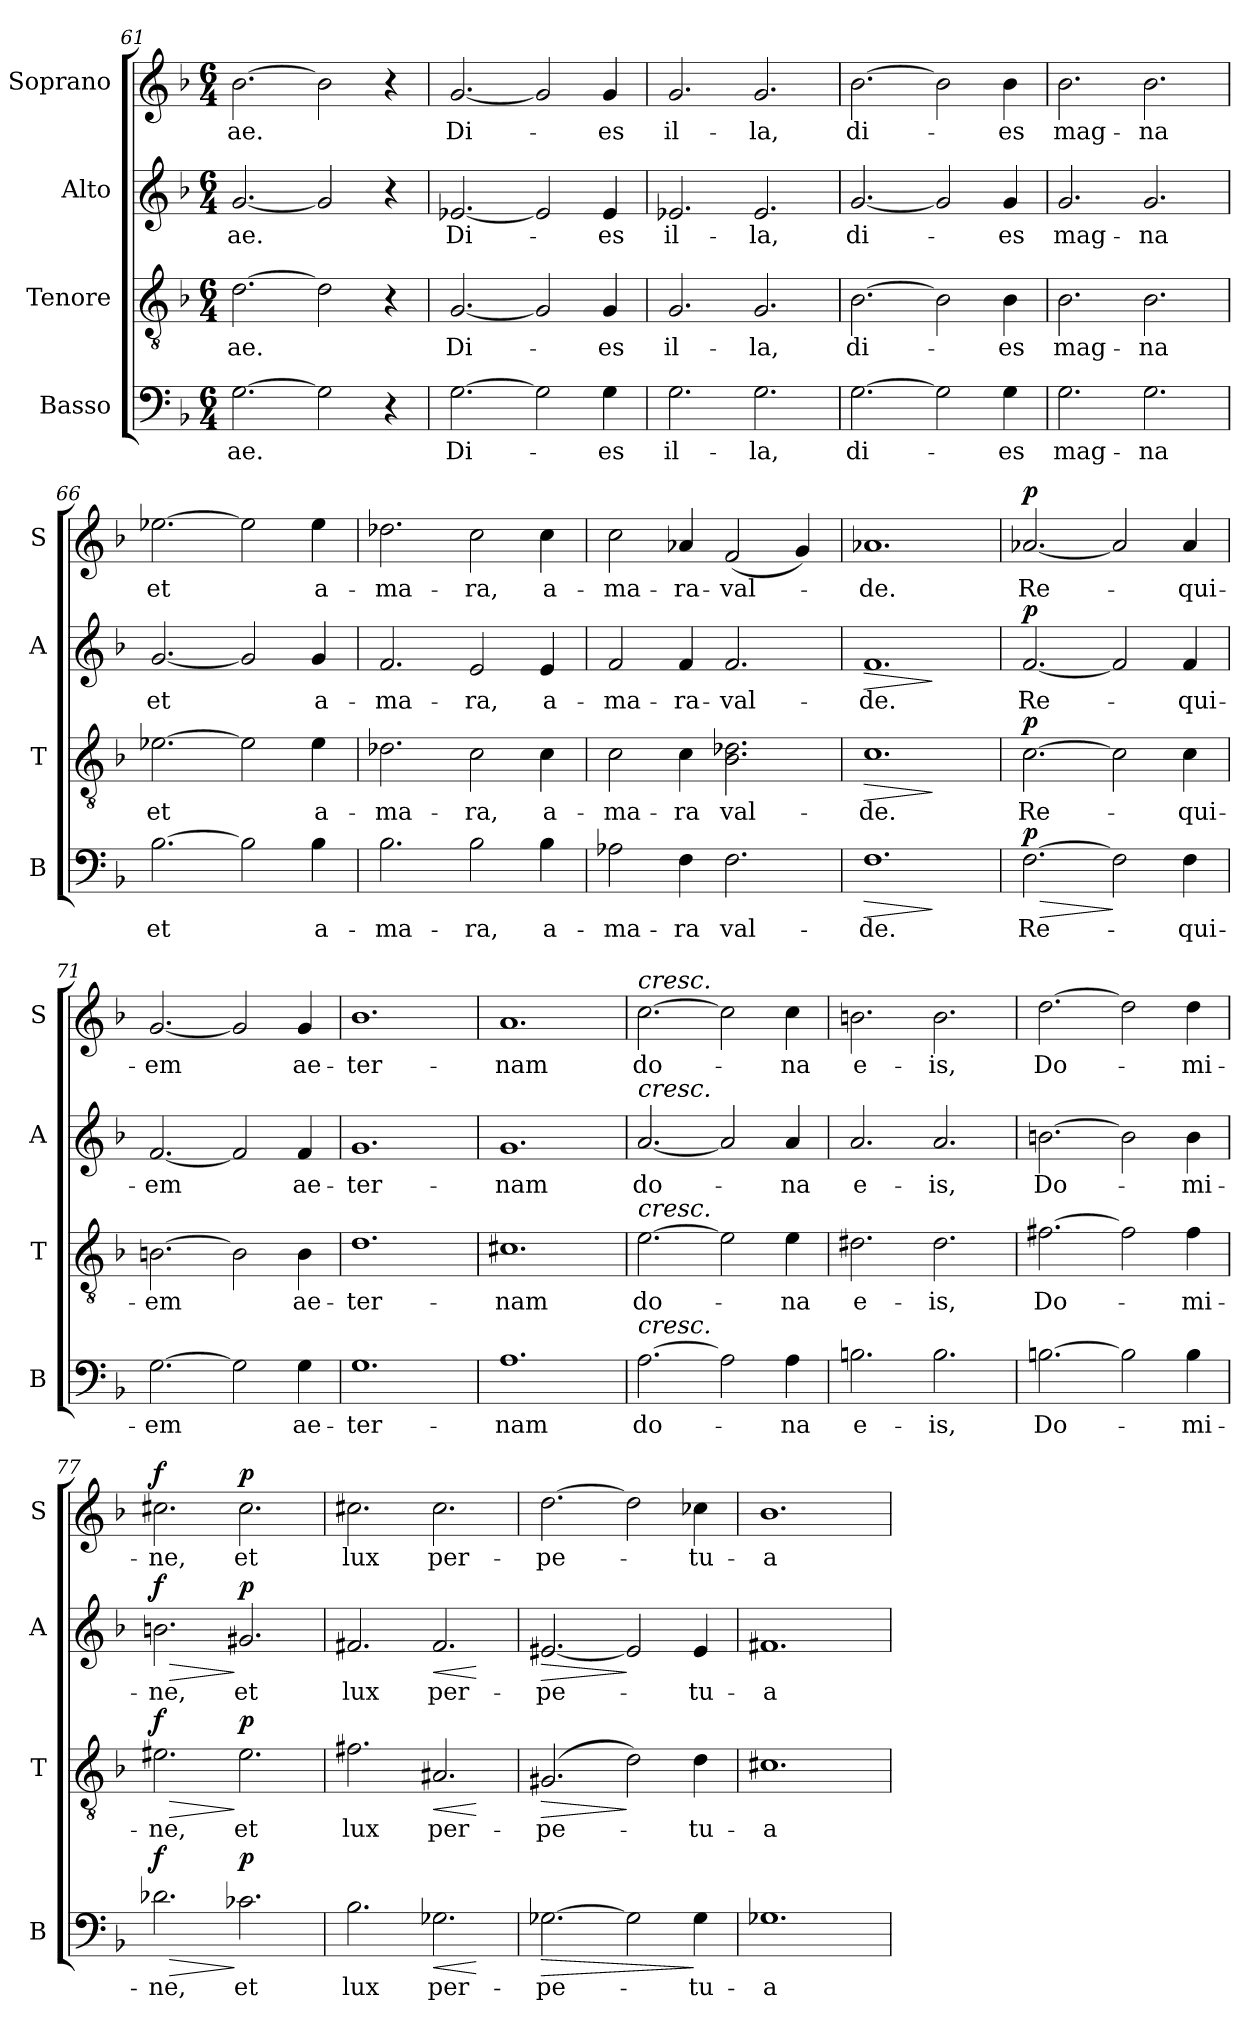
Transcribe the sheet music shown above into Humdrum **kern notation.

**kern	**text	**dynam	**kern	**text	**dynam	**kern	**text	**dynam	**kern	**text	**dynam
*part4	*part4	*part4	*part3	*part3	*part3	*part2	*part2	*part2	*part1	*part1	*part1
*staff4	*staff4	*staff4	*staff3	*staff3	*staff3	*staff2	*staff2	*staff2	*staff1	*staff1	*staff1
*I"Basso	*	*	*I"Tenore	*	*	*I"Alto	*	*	*I"Soprano	*	*
*I'B	*	*	*I'T	*	*	*I'A	*	*	*I'S	*	*
!!LO:LB:g=z
*clefF4	*	*	*clefGv2	*	*	*clefG2	*	*	*clefG2	*	*
*k[b-]	*	*	*k[b-]	*	*	*k[b-]	*	*	*k[b-]	*	*
*d:	*	*	*d:	*	*	*d:	*	*	*d:	*	*
*M6/4	*	*	*M6/4	*	*	*M6/4	*	*	*M6/4	*	*
=61	=61	=61	=61	=61	=61	=61	=61	=61	=61	=61	=61
!	!LO:LY:b	!	!	!LO:LY:b	!	!	!LO:LY:b	!	!	!LO:LY:b	!
[2.G\	-ae.	.	[2.d\	-ae.	.	[2.g/	-ae.	.	[2.b-\	-ae.	.
2G\]	.	.	2d\]	.	.	2g/]	.	.	2b-\]	.	.
4r	.	.	4r	.	.	4r	.	.	4r	.	.
=62	=62	=62	=62	=62	=62	=62	=62	=62	=62	=62	=62
!	!LO:LY:b	!	!	!LO:LY:b	!	!	!LO:LY:b	!	!	!LO:LY:b	!
[2.G\	Di-	.	[2.G/	Di-	.	[2.e-X/	Di-	.	[2.g/	Di-	.
2G\]	.	.	2G/]	.	.	2e-/]	.	.	2g/]	.	.
!	!LO:LY:b	!	!	!LO:LY:b	!	!	!LO:LY:b	!	!	!LO:LY:b	!
4G\	-es	.	4G/	-es	.	4e-/	-es	.	4g/	-es	.
=63	=63	=63	=63	=63	=63	=63	=63	=63	=63	=63	=63
!	!LO:LY:b	!	!	!LO:LY:b	!	!	!LO:LY:b	!	!	!LO:LY:b	!
2.G\	il-	.	2.G/	il-	.	2.e-X/	il-	.	2.g/	il-	.
!	!LO:LY:b	!	!	!LO:LY:b	!	!	!LO:LY:b	!	!	!LO:LY:b	!
2.G\	-la,	.	2.G/	-la,	.	2.e-/	-la,	.	2.g/	-la,	.
=64	=64	=64	=64	=64	=64	=64	=64	=64	=64	=64	=64
!	!LO:LY:b	!	!	!LO:LY:b	!	!	!LO:LY:b	!	!	!LO:LY:b	!
[2.G\	di-	.	[2.B-\	di-	.	[2.g/	di-	.	[2.b-\	di-	.
2G\]	.	.	2B-\]	.	.	2g/]	.	.	2b-\]	.	.
!	!LO:LY:b	!	!	!LO:LY:b	!	!	!LO:LY:b	!	!	!LO:LY:b	!
4G\	-es	.	4B-\	-es	.	4g/	-es	.	4b-\	-es	.
=65	=65	=65	=65	=65	=65	=65	=65	=65	=65	=65	=65
!	!LO:LY:b	!	!	!LO:LY:b	!	!	!LO:LY:b	!	!	!LO:LY:b	!
2.G\	mag-	.	2.B-\	mag-	.	2.g/	mag-	.	2.b-\	mag-	.
!	!LO:LY:b	!	!	!LO:LY:b	!	!	!LO:LY:b	!	!	!LO:LY:b	!
2.G\	-na	.	2.B-\	-na	.	2.g/	-na	.	2.b-\	-na	.
!!LO:LB:g=z
=66	=66	=66	=66	=66	=66	=66	=66	=66	=66	=66	=66
!	!LO:LY:b	!	!	!LO:LY:b	!	!	!LO:LY:b	!	!	!LO:LY:b	!
[2.B-\	et	.	[2.e-X\	et	.	[2.g/	et	.	[2.ee-X\	et	.
2B-\]	.	.	2e-\]	.	.	2g/]	.	.	2ee-\]	.	.
!	!LO:LY:b	!	!	!LO:LY:b	!	!	!LO:LY:b	!	!	!LO:LY:b	!
4B-\	a-	.	4e-\	a-	.	4g/	a-	.	4ee-\	a-	.
=67	=67	=67	=67	=67	=67	=67	=67	=67	=67	=67	=67
!	!LO:LY:b	!	!	!LO:LY:b	!	!	!LO:LY:b	!	!	!LO:LY:b	!
2.B-\	-ma-	.	2.d-X\	-ma-	.	2.f/	-ma-	.	2.dd-X\	-ma-	.
!	!LO:LY:b	!	!	!LO:LY:b	!	!	!LO:LY:b	!	!	!LO:LY:b	!
2B-\	-ra,	.	2c\	-ra,	.	2e/	-ra,	.	2cc\	-ra,	.
!	!LO:LY:b	!	!	!LO:LY:b	!	!	!LO:LY:b	!	!	!LO:LY:b	!
4B-\	a-	.	4c\	a-	.	4e/	a-	.	4cc\	a-	.
=68	=68	=68	=68	=68	=68	=68	=68	=68	=68	=68	=68
!	!LO:LY:b	!	!	!LO:LY:b	!	!	!LO:LY:b	!	!	!LO:LY:b	!
2A-X\	-ma-	.	2c\	-ma-	.	2f/	-ma-	.	2cc\	-ma-	.
!	!LO:LY:b	!	!	!LO:LY:b	!	!	!LO:LY:b	!	!	!LO:LY:b	!
4F\	-ra	.	4c\	-ra	.	4f/	-ra-	.	4a-X/	-ra-	.
!	!LO:LY:b	!	!	!LO:LY:b	!	!	!LO:LY:b	!	!	!LO:LY:b	!
2.F\	val-	.	2.B-\ 2.d-X\	val-	.	2.f/	-val-	.	(<2f/	-val-	.
.	.	.	.	.	.	.	.	.	4g/)	.	.
=69	=69	=69	=69	=69	=69	=69	=69	=69	=69	=69	=69
!	!LO:LY:b	!LO:HP:b	!	!LO:LY:b	!LO:HP:b	!	!LO:LY:b	!LO:HP:b	!	!LO:LY:b	!
1.F	-de.	>	1.c	-de.	>	1.f	-de.	>	1.a-X	-de.	.
.	.	]	.	.	]	.	.	]	.	.	.
=70	=70	=70	=70	=70	=70	=70	=70	=70	=70	=70	=70
!	!LO:LY:b	!LO:HP:b	!	!LO:LY:b	!	!	!LO:LY:b	!	!	!LO:LY:b	!
!	!	!LO:DY:n=1:a	!	!	!LO:DY:a	!	!	!LO:DY:a	!	!	!LO:DY:a
[2.F\	Re-	> p	[2.c\	Re-	p	[2.f/	Re-	p	[2.a-X/	Re-	p
2F\]	.	]	2c\]	.	.	2f/]	.	.	2a-/]	.	.
!	!LO:LY:b	!	!	!LO:LY:b	!	!	!LO:LY:b	!	!	!LO:LY:b	!
4F\	-qui-	.	4c\	-qui-	.	4f/	-qui-	.	4a-/	-qui-	.
!!LO:PB:g=z
=71	=71	=71	=71	=71	=71	=71	=71	=71	=71	=71	=71
!	!LO:LY:b	!	!	!LO:LY:b	!	!	!LO:LY:b	!	!	!LO:LY:b	!
[2.G\	-em	.	[2.Bn\	-em	.	[2.f/	-em	.	[2.g/	-em	.
2G\]	.	.	2B\]	.	.	2f/]	.	.	2g/]	.	.
!	!LO:LY:b	!	!	!LO:LY:b	!	!	!LO:LY:b	!	!	!LO:LY:b	!
4G\	ae-	.	4B\	ae-	.	4f/	ae-	.	4g/	ae-	.
=72	=72	=72	=72	=72	=72	=72	=72	=72	=72	=72	=72
!	!LO:LY:b	!	!	!LO:LY:b	!	!	!LO:LY:b	!	!	!LO:LY:b	!
1.G	-ter-	.	1.d	-ter-	.	1.g	-ter-	.	1.b-	-ter-	.
=73	=73	=73	=73	=73	=73	=73	=73	=73	=73	=73	=73
!	!LO:LY:b	!	!	!LO:LY:b	!	!	!LO:LY:b	!	!	!LO:LY:b	!
1.A	-nam	.	1.c#X	-nam	.	1.g	-nam	.	1.a	-nam	.
=74	=74	=74	=74	=74	=74	=74	=74	=74	=74	=74	=74
!	!	!	!	!	!	!	!	!	!LO:TX:a:i:t=cresc.	!	!
!	!	!	!	!	!	!LO:TX:a:i:t=cresc.	!	!	!	!	!
!	!	!	!LO:TX:a:i:t=cresc.	!	!	!	!	!	!	!	!
!LO:TX:a:i:t=cresc.	!	!	!	!	!	!	!	!	!	!	!
!	!LO:LY:b	!	!	!LO:LY:b	!	!	!LO:LY:b	!	!	!LO:LY:b	!
[2.A\	do-	.	[2.e\	do-	.	[2.a/	do-	.	[2.cc\	do-	.
2A\]	.	.	2e\]	.	.	2a/]	.	.	2cc\]	.	.
!	!LO:LY:b	!	!	!LO:LY:b	!	!	!LO:LY:b	!	!	!LO:LY:b	!
4A\	-na	.	4e\	-na	.	4a/	-na	.	4cc\	-na	.
=75	=75	=75	=75	=75	=75	=75	=75	=75	=75	=75	=75
!	!LO:LY:b	!	!	!LO:LY:b	!	!	!LO:LY:b	!	!	!LO:LY:b	!
2.Bn\	e-	.	2.d#X\	e-	.	2.a/	e-	.	2.bn\	e-	.
!	!LO:LY:b	!	!	!LO:LY:b	!	!	!LO:LY:b	!	!	!LO:LY:b	!
2.B\	-is,	.	2.d#\	-is,	.	2.a/	-is,	.	2.b\	-is,	.
!!LO:LB:g=z
=76	=76	=76	=76	=76	=76	=76	=76	=76	=76	=76	=76
!	!LO:LY:b	!	!	!LO:LY:b	!	!	!LO:LY:b	!	!	!LO:LY:b	!
[2.Bn\	Do-	.	[2.f#X\	Do-	.	[2.bn\	Do-	.	[2.dd\	Do-	.
2B\]	.	.	2f#\]	.	.	2b\]	.	.	2dd\]	.	.
!	!LO:LY:b	!	!	!LO:LY:b	!	!	!LO:LY:b	!	!	!LO:LY:b	!
4B\	-mi-	.	4f#\	-mi-	.	4b\	-mi-	.	4dd\	-mi-	.
=77	=77	=77	=77	=77	=77	=77	=77	=77	=77	=77	=77
!	!LO:LY:b	!LO:HP:b	!	!	!	!	!	!	!	!	!
!	!	!LO:HP:n=1:b	!	!LO:LY:b	!LO:HP:b	!	!LO:LY:b	!LO:HP:b	!	!LO:LY:b	!
!	!	!LO:DY:n=1:a	!	!	!LO:DY:n=1:a	!	!	!LO:DY:n=1:a	!	!	!LO:DY:a
2.d-X\	-ne,	> > f	2.e#X\	-ne,	> f	2.bn\	-ne,	> f	2.cc#X\	-ne,	f
!	!LO:LY:b	!LO:DY:n=2:a	!	!LO:LY:b	!LO:DY:n=2:a	!	!LO:LY:b	!LO:DY:n=2:a	!	!LO:LY:b	!LO:DY:a
2.c-X\	et	] p	2.e#\	et	] p	2.g#X/	et	] p	2.cc#\	et	p
.	.	]	.	.	.	.	.	.	.	.	.
=78	=78	=78	=78	=78	=78	=78	=78	=78	=78	=78	=78
!	!LO:LY:b	!	!	!LO:LY:b	!	!	!LO:LY:b	!	!	!LO:LY:b	!
2.B-\	lux	.	2.f#X\	lux	.	2.f#X/	lux	.	2.cc#X\	lux	.
!	!LO:LY:b	!LO:HP:b	!	!	!	!	!	!	!	!	!
!	!	!LO:HP:n=1:b	!	!LO:LY:b	!LO:HP:b	!	!LO:LY:b	!LO:HP:b	!	!LO:LY:b	!
2.G-X\	per-	< <	2.A#X/	per-	<	2.f#/	per-	<	2.cc#\	per-	.
.	.	[	.	.	[	.	.	[	.	.	.
=79	=79	=79	=79	=79	=79	=79	=79	=79	=79	=79	=79
!	!LO:LY:b	!LO:HP:b	!	!	!	!	!	!	!	!	!
!	!	!LO:HP:n=1:b	!	!LO:LY:b	!LO:HP:b	!	!LO:LY:b	!LO:HP:b	!	!LO:LY:b	!
[2.G-X\	-pe-	> >	(>2.G#X/	-pe-	>	[2.e#X/	-pe-	>	[2.dd\	-pe-	.
2G-\]	.	[	2d\)	.	]	2e#/]	.	]	2dd\]	.	.
!	!LO:LY:b	!	!	!LO:LY:b	!	!	!LO:LY:b	!	!	!LO:LY:b	!
4G-\	-tu-	]	4d\	-tu-	.	4e#/	-tu-	.	4cc-X\	-tu-	.
.	.	]	.	.	.	.	.	.	.	.	.
=80	=80	=80	=80	=80	=80	=80	=80	=80	=80	=80	=80
!	!LO:LY:b	!	!	!LO:LY:b	!	!	!LO:LY:b	!	!	!LO:LY:b	!
1.G-X	-a	.	1.c#X	-a	.	1.f#X	-a	.	1.b-	-a	.
=	=	=	=	=	=	=	=	=	=	=	=
*-	*-	*-	*-	*-	*-	*-	*-	*-	*-	*-	*-
